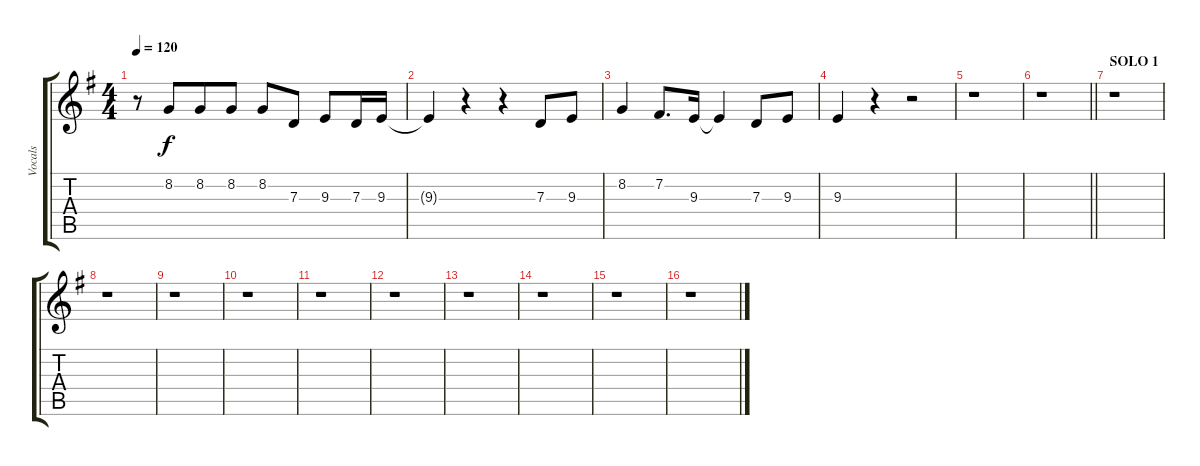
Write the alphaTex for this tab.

\track ("Vocals" "Vocals") {instrument harmonica}
\staff {score tabs}
\tuning (E4 B3 G3 D3 A2 E2) {hide}
\ts (4 4)
\tempo 120
\clef g2
\ks eminor
r.8{dy f} 8.2.8{beam merge} 8.2.8 8.2.8 8.2.8 7.3.8 9.3.8 7.3.16 9.3.16 |
9.3{t}.4 r.4 r.4 7.3.8 9.3.8 |
8.2.4 7.2.8{d} 9.3.16 9.3{t}.4 7.3.8 9.3.8 |
9.3.4 r.4 r.2 |
r.1 |
\barLineRight lightlight
r.1 |
\section ("" "SOLO 1")
r.1 |
r.1 |
r.1 |
r.1 |
r.1 |
r.1 |
r.1 |
r.1 |
r.1 |
r.1
